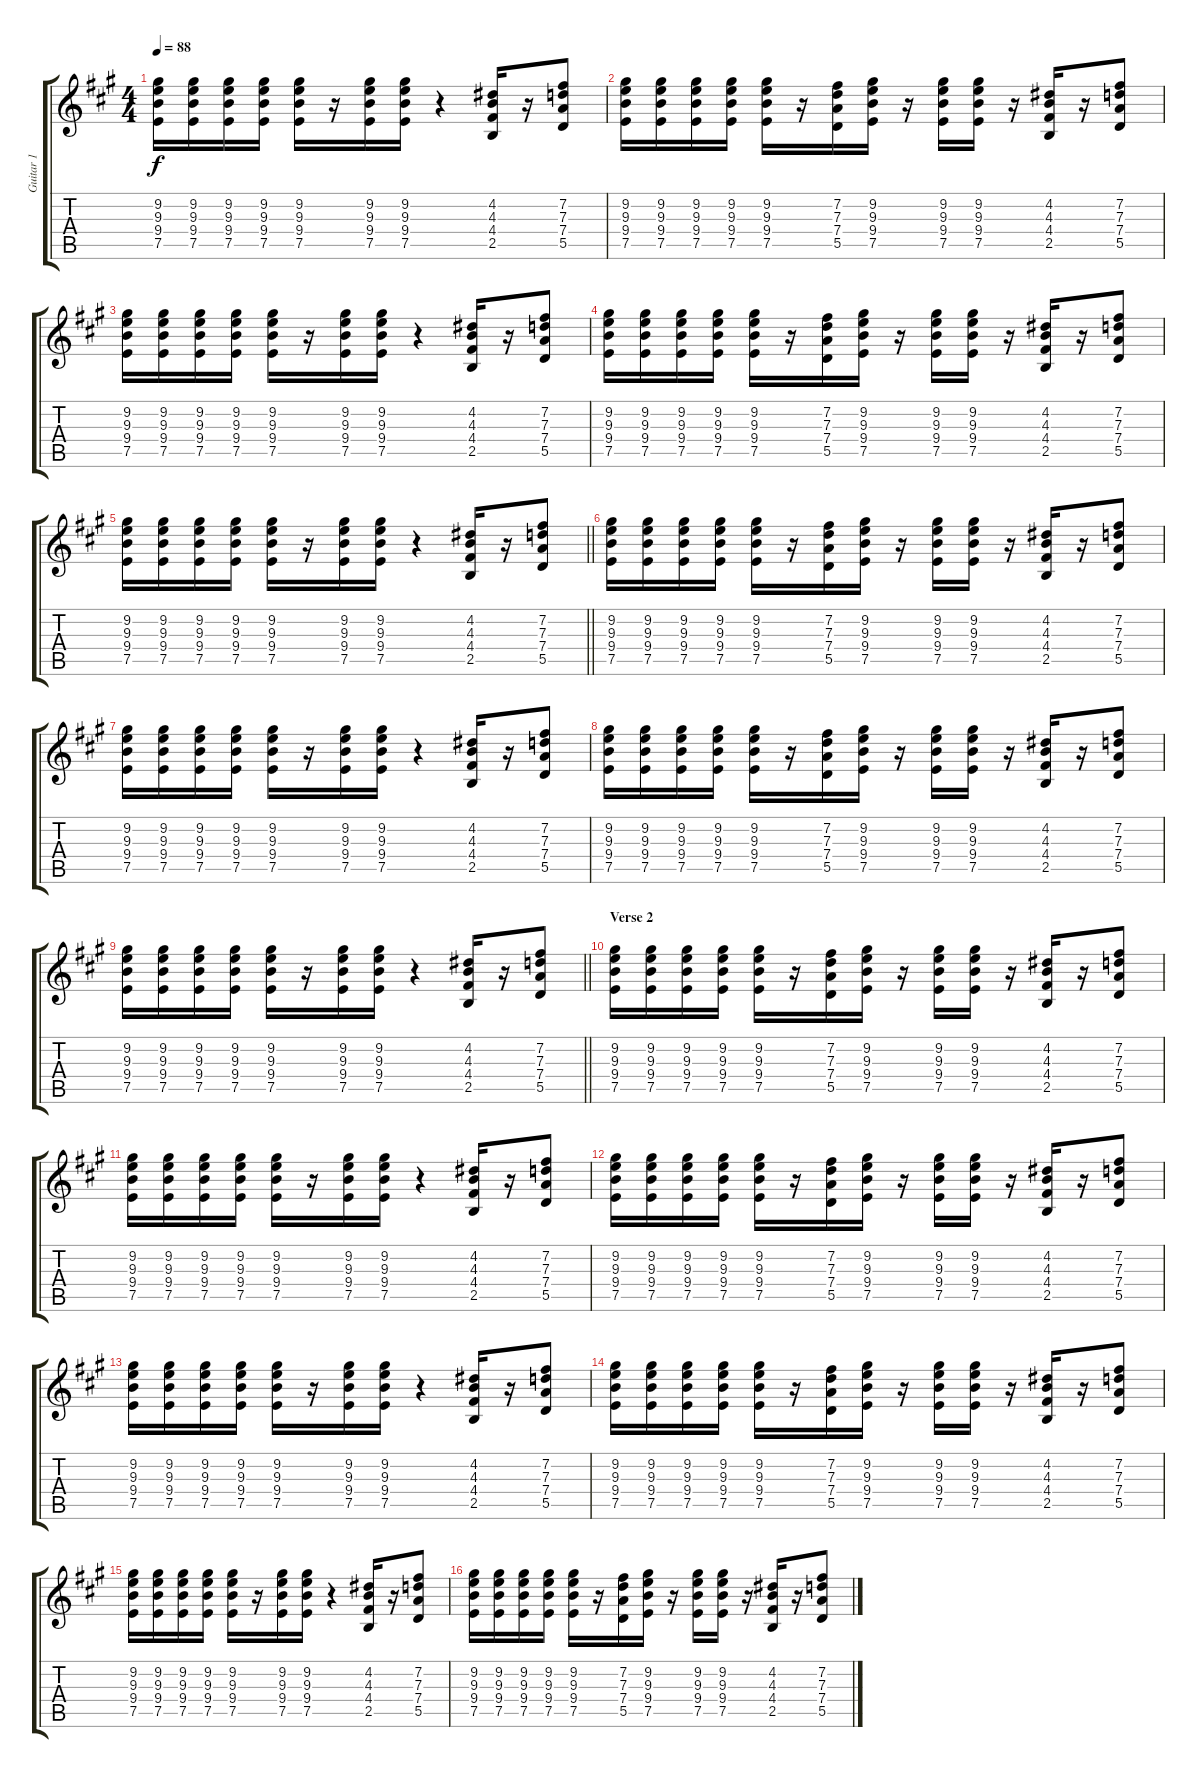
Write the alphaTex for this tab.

\track ("Guitar 1" "Guitar 1") {instrument distortionguitar}
\staff {score tabs}
\tuning (E4 B3 G3 D3 A2 E2) {hide}
\ts (4 4)
\tempo 88
\clef g2
\ks a
(9.2 9.3 9.4 7.5).16{dy f} (9.2 9.3 9.4 7.5).16 (9.2 9.3 9.4 7.5).16 (9.2 9.3 9.4 7.5).16 (9.2 9.3 9.4 7.5).16 r.16 (9.2 9.3 9.4 7.5).16 (9.2 9.3 9.4 7.5).16 r.4 (4.2 4.3 4.4 2.5).16 r.16 (7.2 7.3 7.4 5.5).8 |
(9.2 9.3 9.4 7.5).16 (9.2 9.3 9.4 7.5).16 (9.2 9.3 9.4 7.5).16 (9.2 9.3 9.4 7.5).16 (9.2 9.3 9.4 7.5).16 r.16 (7.2 7.3 7.4 5.5).16 (9.2 9.3 9.4 7.5).16 r.16 (9.2 9.3 9.4 7.5).16 (9.2 9.3 9.4 7.5).16 r.16 (4.2 4.3 4.4 2.5).16 r.16 (7.2 7.3 7.4 5.5).8 |
(9.2 9.3 9.4 7.5).16 (9.2 9.3 9.4 7.5).16 (9.2 9.3 9.4 7.5).16 (9.2 9.3 9.4 7.5).16 (9.2 9.3 9.4 7.5).16 r.16 (9.2 9.3 9.4 7.5).16 (9.2 9.3 9.4 7.5).16 r.4 (4.2 4.3 4.4 2.5).16 r.16 (7.2 7.3 7.4 5.5).8 |
(9.2 9.3 9.4 7.5).16 (9.2 9.3 9.4 7.5).16 (9.2 9.3 9.4 7.5).16 (9.2 9.3 9.4 7.5).16 (9.2 9.3 9.4 7.5).16 r.16 (7.2 7.3 7.4 5.5).16 (9.2 9.3 9.4 7.5).16 r.16 (9.2 9.3 9.4 7.5).16 (9.2 9.3 9.4 7.5).16 r.16 (4.2 4.3 4.4 2.5).16 r.16 (7.2 7.3 7.4 5.5).8 |
\barLineRight lightlight
(9.2 9.3 9.4 7.5).16 (9.2 9.3 9.4 7.5).16 (9.2 9.3 9.4 7.5).16 (9.2 9.3 9.4 7.5).16 (9.2 9.3 9.4 7.5).16 r.16 (9.2 9.3 9.4 7.5).16 (9.2 9.3 9.4 7.5).16 r.4 (4.2 4.3 4.4 2.5).16 r.16 (7.2 7.3 7.4 5.5).8 |
(9.2 9.3 9.4 7.5).16 (9.2 9.3 9.4 7.5).16 (9.2 9.3 9.4 7.5).16 (9.2 9.3 9.4 7.5).16 (9.2 9.3 9.4 7.5).16 r.16 (7.2 7.3 7.4 5.5).16 (9.2 9.3 9.4 7.5).16 r.16 (9.2 9.3 9.4 7.5).16 (9.2 9.3 9.4 7.5).16 r.16 (4.2 4.3 4.4 2.5).16 r.16 (7.2 7.3 7.4 5.5).8 |
(9.2 9.3 9.4 7.5).16 (9.2 9.3 9.4 7.5).16 (9.2 9.3 9.4 7.5).16 (9.2 9.3 9.4 7.5).16 (9.2 9.3 9.4 7.5).16 r.16 (9.2 9.3 9.4 7.5).16 (9.2 9.3 9.4 7.5).16 r.4 (4.2 4.3 4.4 2.5).16 r.16 (7.2 7.3 7.4 5.5).8 |
(9.2 9.3 9.4 7.5).16 (9.2 9.3 9.4 7.5).16 (9.2 9.3 9.4 7.5).16 (9.2 9.3 9.4 7.5).16 (9.2 9.3 9.4 7.5).16 r.16 (7.2 7.3 7.4 5.5).16 (9.2 9.3 9.4 7.5).16 r.16 (9.2 9.3 9.4 7.5).16 (9.2 9.3 9.4 7.5).16 r.16 (4.2 4.3 4.4 2.5).16 r.16 (7.2 7.3 7.4 5.5).8 |
\barLineRight lightlight
(9.2 9.3 9.4 7.5).16 (9.2 9.3 9.4 7.5).16 (9.2 9.3 9.4 7.5).16 (9.2 9.3 9.4 7.5).16 (9.2 9.3 9.4 7.5).16 r.16 (9.2 9.3 9.4 7.5).16 (9.2 9.3 9.4 7.5).16 r.4 (4.2 4.3 4.4 2.5).16 r.16 (7.2 7.3 7.4 5.5).8 |
\section ("" "Verse 2")
(9.2 9.3 9.4 7.5).16 (9.2 9.3 9.4 7.5).16 (9.2 9.3 9.4 7.5).16 (9.2 9.3 9.4 7.5).16 (9.2 9.3 9.4 7.5).16 r.16 (7.2 7.3 7.4 5.5).16 (9.2 9.3 9.4 7.5).16 r.16 (9.2 9.3 9.4 7.5).16 (9.2 9.3 9.4 7.5).16 r.16 (4.2 4.3 4.4 2.5).16 r.16 (7.2 7.3 7.4 5.5).8 |
(9.2 9.3 9.4 7.5).16 (9.2 9.3 9.4 7.5).16 (9.2 9.3 9.4 7.5).16 (9.2 9.3 9.4 7.5).16 (9.2 9.3 9.4 7.5).16 r.16 (9.2 9.3 9.4 7.5).16 (9.2 9.3 9.4 7.5).16 r.4 (4.2 4.3 4.4 2.5).16 r.16 (7.2 7.3 7.4 5.5).8 |
(9.2 9.3 9.4 7.5).16 (9.2 9.3 9.4 7.5).16 (9.2 9.3 9.4 7.5).16 (9.2 9.3 9.4 7.5).16 (9.2 9.3 9.4 7.5).16 r.16 (7.2 7.3 7.4 5.5).16 (9.2 9.3 9.4 7.5).16 r.16 (9.2 9.3 9.4 7.5).16 (9.2 9.3 9.4 7.5).16 r.16 (4.2 4.3 4.4 2.5).16 r.16 (7.2 7.3 7.4 5.5).8 |
(9.2 9.3 9.4 7.5).16 (9.2 9.3 9.4 7.5).16 (9.2 9.3 9.4 7.5).16 (9.2 9.3 9.4 7.5).16 (9.2 9.3 9.4 7.5).16 r.16 (9.2 9.3 9.4 7.5).16 (9.2 9.3 9.4 7.5).16 r.4 (4.2 4.3 4.4 2.5).16 r.16 (7.2 7.3 7.4 5.5).8 |
(9.2 9.3 9.4 7.5).16 (9.2 9.3 9.4 7.5).16 (9.2 9.3 9.4 7.5).16 (9.2 9.3 9.4 7.5).16 (9.2 9.3 9.4 7.5).16 r.16 (7.2 7.3 7.4 5.5).16 (9.2 9.3 9.4 7.5).16 r.16 (9.2 9.3 9.4 7.5).16 (9.2 9.3 9.4 7.5).16 r.16 (4.2 4.3 4.4 2.5).16 r.16 (7.2 7.3 7.4 5.5).8 |
(9.2 9.3 9.4 7.5).16 (9.2 9.3 9.4 7.5).16 (9.2 9.3 9.4 7.5).16 (9.2 9.3 9.4 7.5).16 (9.2 9.3 9.4 7.5).16 r.16 (9.2 9.3 9.4 7.5).16 (9.2 9.3 9.4 7.5).16 r.4 (4.2 4.3 4.4 2.5).16 r.16 (7.2 7.3 7.4 5.5).8 |
(9.2 9.3 9.4 7.5).16 (9.2 9.3 9.4 7.5).16 (9.2 9.3 9.4 7.5).16 (9.2 9.3 9.4 7.5).16 (9.2 9.3 9.4 7.5).16 r.16 (7.2 7.3 7.4 5.5).16 (9.2 9.3 9.4 7.5).16 r.16 (9.2 9.3 9.4 7.5).16 (9.2 9.3 9.4 7.5).16 r.16 (4.2 4.3 4.4 2.5).16 r.16 (7.2 7.3 7.4 5.5).8
